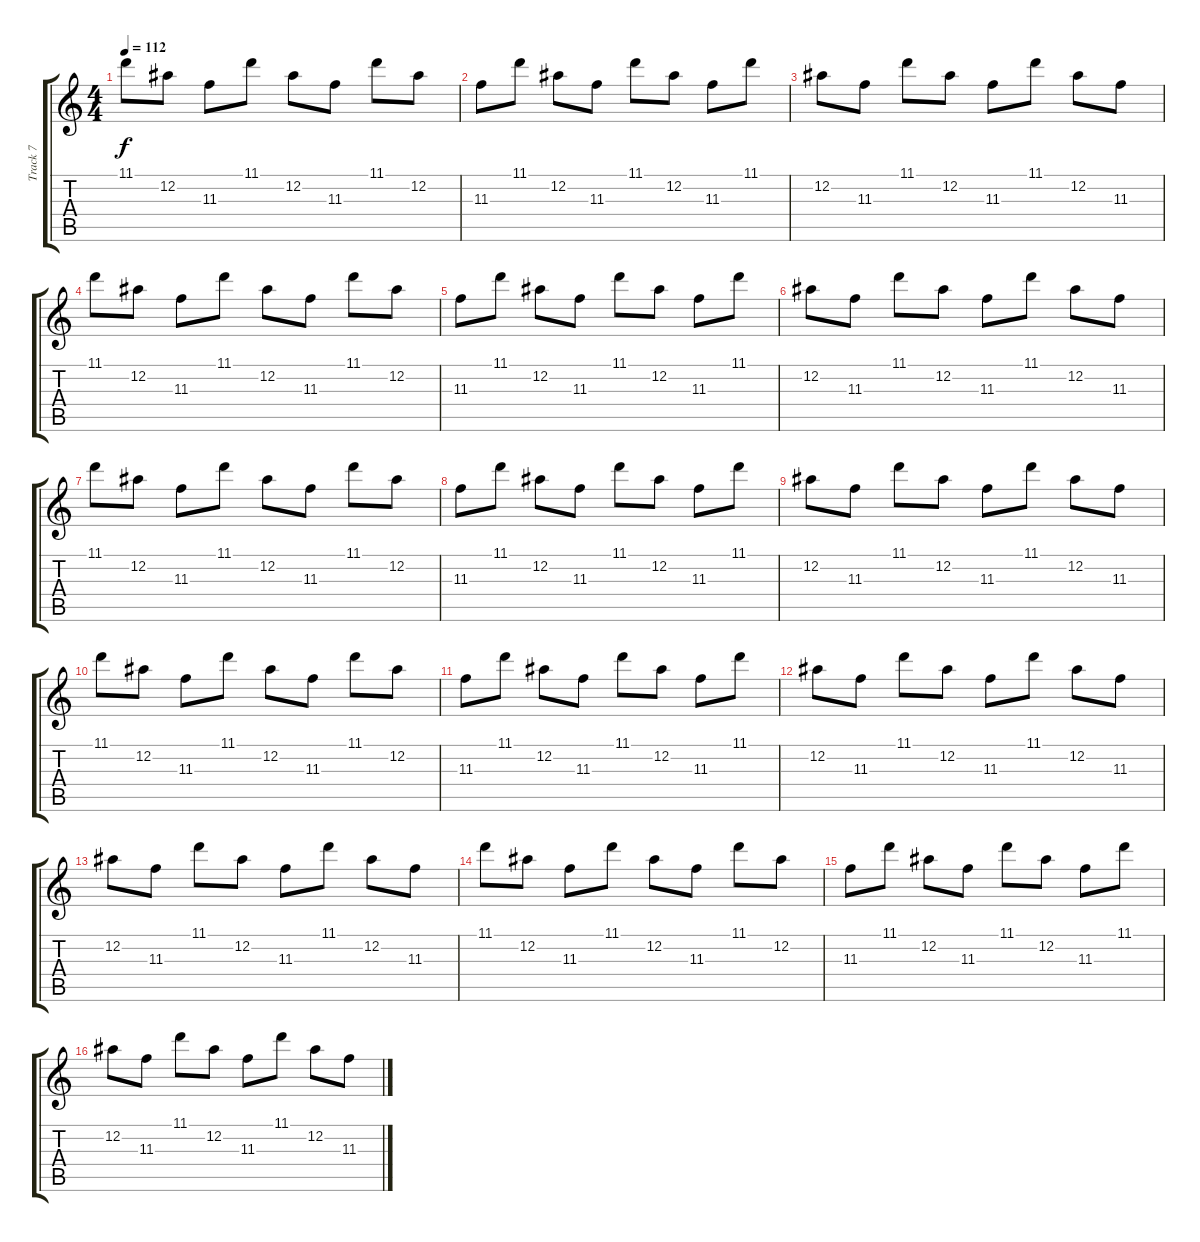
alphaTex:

\track ("Track 7" "Track 7") {instrument electricguitarclean}
\staff {score tabs}
\tuning (Eb4 Bb3 Gb3 Db3 Ab2 Eb2) {hide}
\ts (4 4)
\tempo 112
\clef g2
\ks c
11.1.8{dy f} 12.2.8 11.3.8 11.1.8 12.2.8 11.3.8 11.1.8 12.2.8 |
11.3.8 11.1.8 12.2.8 11.3.8 11.1.8 12.2.8 11.3.8 11.1.8 |
12.2.8 11.3.8 11.1.8 12.2.8 11.3.8 11.1.8 12.2.8 11.3.8 |
11.1.8 12.2.8 11.3.8 11.1.8 12.2.8 11.3.8 11.1.8 12.2.8 |
11.3.8 11.1.8 12.2.8 11.3.8 11.1.8 12.2.8 11.3.8 11.1.8 |
12.2.8 11.3.8 11.1.8 12.2.8 11.3.8 11.1.8 12.2.8 11.3.8 |
11.1.8 12.2.8 11.3.8 11.1.8 12.2.8 11.3.8 11.1.8 12.2.8 |
11.3.8 11.1.8 12.2.8 11.3.8 11.1.8 12.2.8 11.3.8 11.1.8 |
12.2.8 11.3.8 11.1.8 12.2.8 11.3.8 11.1.8 12.2.8 11.3.8 |
11.1.8 12.2.8 11.3.8 11.1.8 12.2.8 11.3.8 11.1.8 12.2.8 |
11.3.8 11.1.8 12.2.8 11.3.8 11.1.8 12.2.8 11.3.8 11.1.8 |
12.2.8 11.3.8 11.1.8 12.2.8 11.3.8 11.1.8 12.2.8 11.3.8 |
12.2.8 11.3.8 11.1.8 12.2.8 11.3.8 11.1.8 12.2.8 11.3.8 |
11.1.8 12.2.8 11.3.8 11.1.8 12.2.8 11.3.8 11.1.8 12.2.8 |
11.3.8 11.1.8 12.2.8 11.3.8 11.1.8 12.2.8 11.3.8 11.1.8 |
12.2.8 11.3.8 11.1.8 12.2.8 11.3.8 11.1.8 12.2.8 11.3.8
